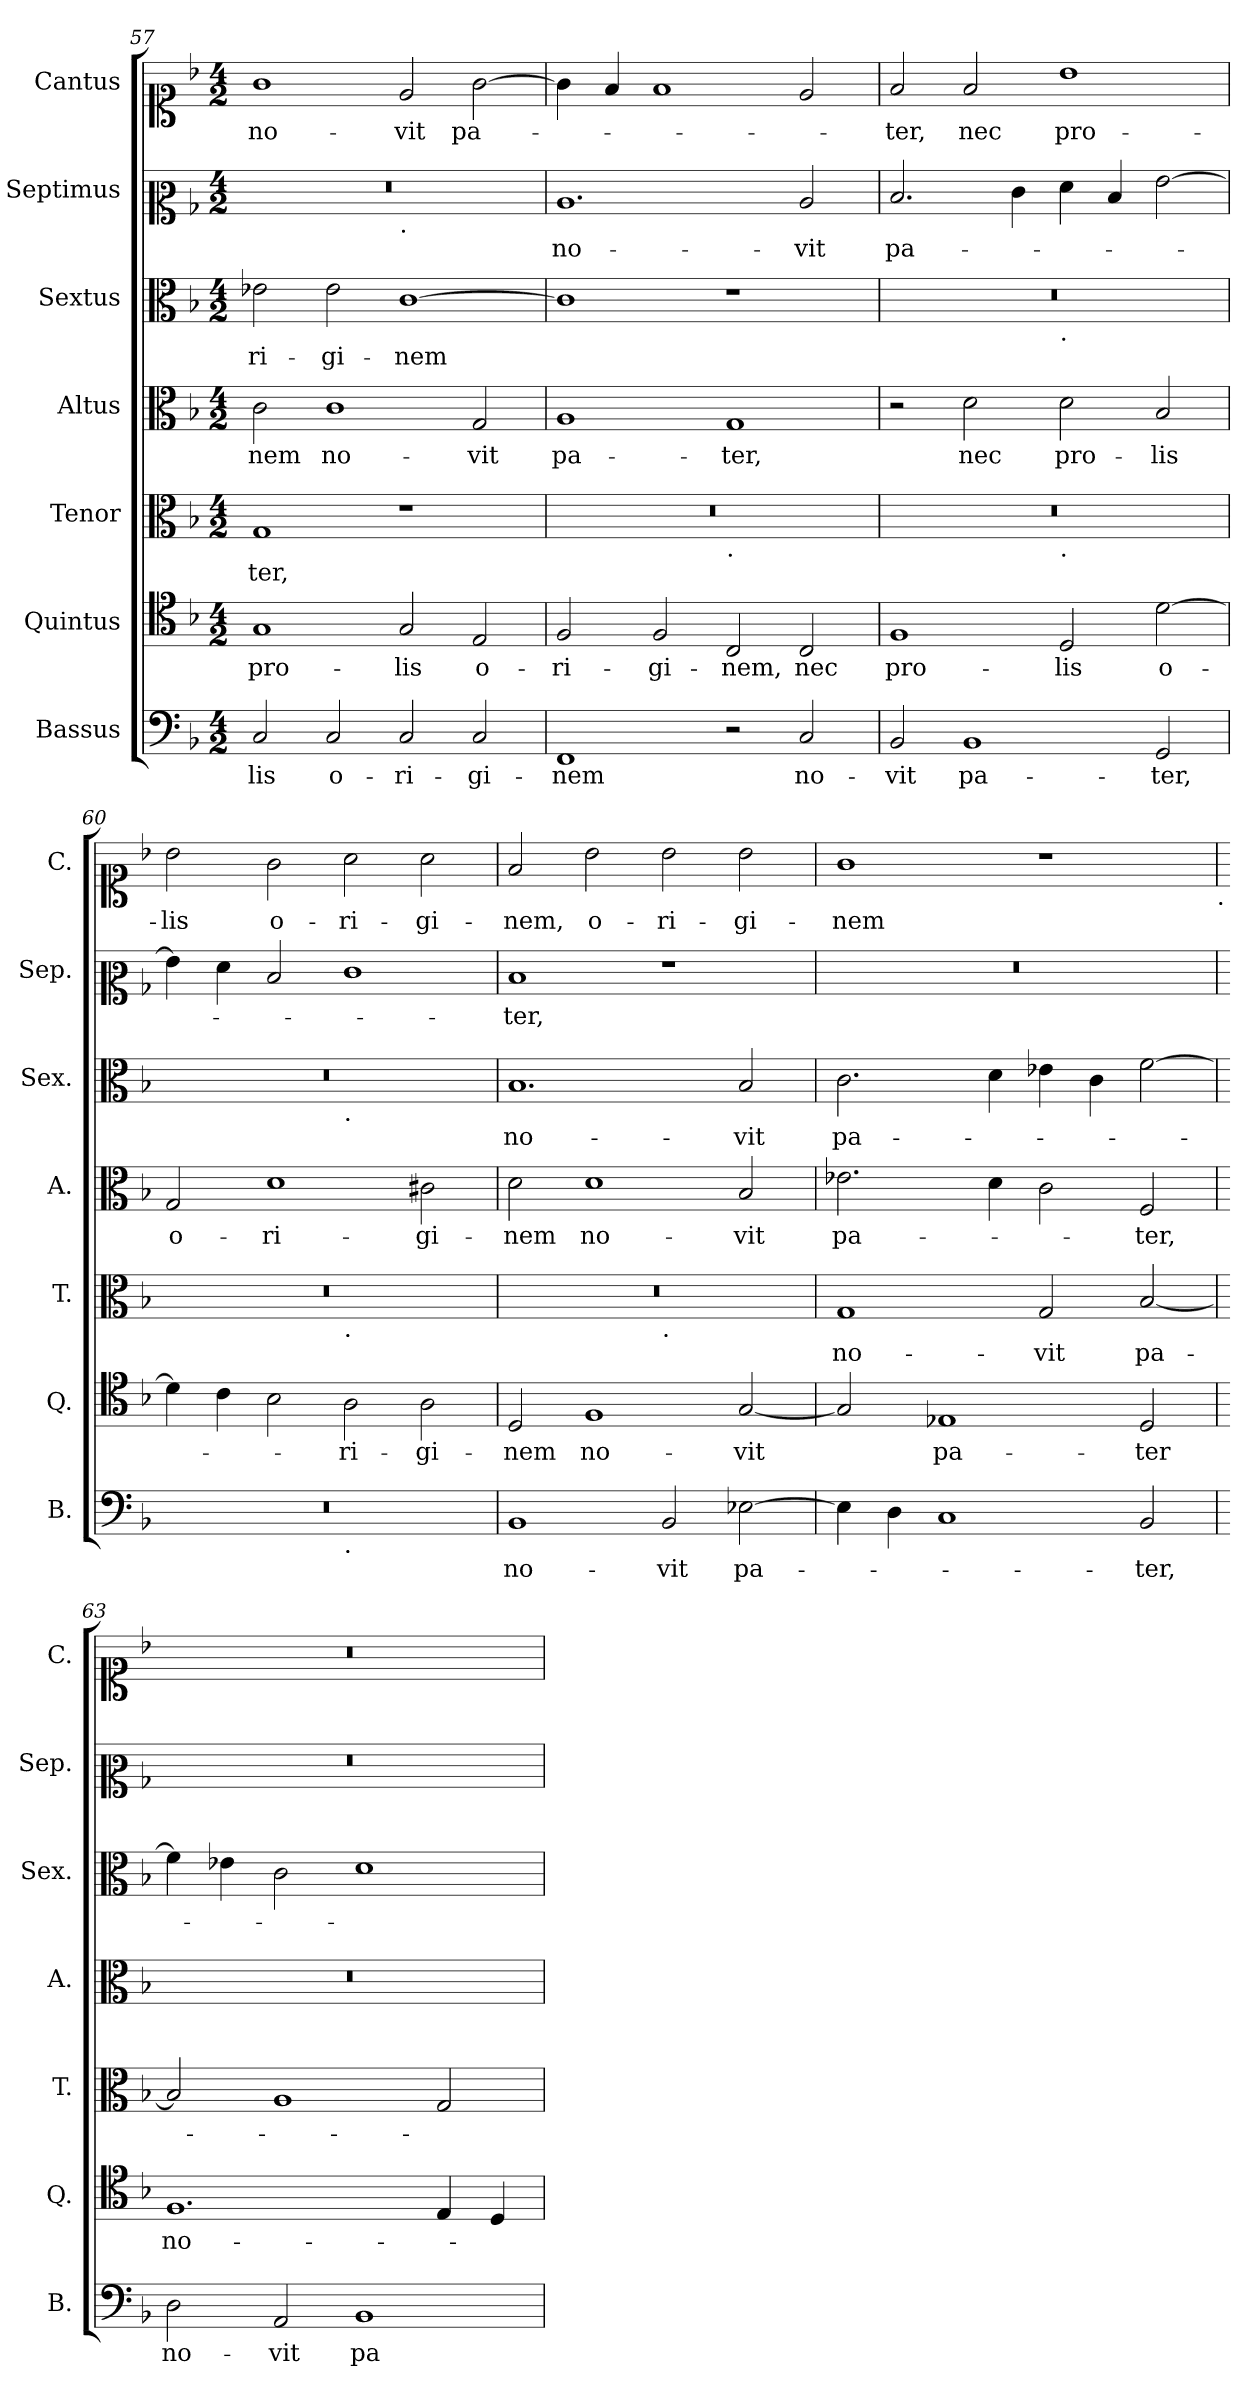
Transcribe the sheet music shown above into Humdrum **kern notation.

**kern	**text	**kern	**text	**kern	**text	**kern	**text	**kern	**text	**kern	**text	**kern	**text
*part7	*part7	*part6	*part6	*part5	*part5	*part4	*part4	*part3	*part3	*part2	*part2	*part1	*part1
*staff7	*staff7	*staff6	*staff6	*staff5	*staff5	*staff4	*staff4	*staff3	*staff3	*staff2	*staff2	*staff1	*staff1
*I"Bassus	*	*I"Quintus	*	*I"Tenor	*	*I"Altus	*	*I"Sextus	*	*I"Septimus	*	*I"Cantus	*
*I'B.	*	*I'Q.	*	*I'T.	*	*I'A.	*	*I'Sex.	*	*I'Sep.	*	*I'C.	*
*clefF4	*	*clefC4	*	*clefC3	*	*clefC3	*	*clefC3	*	*clefC2	*	*clefC1	*
*k[b-]	*	*k[b-]	*	*k[b-]	*	*k[b-]	*	*k[b-]	*	*k[b-]	*	*k[b-]	*
*F:	*	*F:	*	*F:	*	*F:	*	*F:	*	*F:	*	*F:	*
*M4/2	*	*M4/2	*	*M4/2	*	*M4/2	*	*M4/2	*	*M4/2	*	*M4/2	*
=57	=57	=57	=57	=57	=57	=57	=57	=57	=57	=57	=57	=57	=57
*	*	*	*	*	*	*	*	*	*	*^	*	*	*
2C/	-lis	1G	pro-	1G	-ter,	2c\	-nem	2e-X\	-ri-	0r	1ryy	.	1g	no-
2C/	o-	.	.	.	.	1c	no-	2e-\	-gi-	.	.	.	.	.
!	!	!	!	!	!	!	!	!	!	!	!LO:TX:b:t=.	!	!	!
2C/	-ri-	2G/	-lis	1r	.	.	.	[1c	-nem	.	1ryy	.	2e/	-vit
2C/	-gi-	2E/	o-	.	.	2G/	-vit	.	.	.	.	.	[2g\	pa-
*	*	*	*	*	*	*	*	*	*	*v	*v	*	*	*
=58	=58	=58	=58	=58	=58	=58	=58	=58	=58	=58	=58	=58	=58
*	*	*	*	*^	*	*	*	*	*	*	*	*	*
1FF	-nem	2F/	-ri-	0r	1ryy	.	1A	pa-	1c]	.	1.c	no-	4g\]	.
.	.	.	.	.	.	.	.	.	.	.	.	.	4f/	.
.	.	2F/	-gi-	.	.	.	.	.	.	.	.	.	1f	.
!	!	!	!	!	!LO:TX:b:t=.	!	!	!	!	!	!	!	!	!
2r	.	2C/	-nem,	.	1ryy	.	1G	-ter,	1r	.	.	.	.	.
2C/	no-	2C/	nec	.	.	.	.	.	.	.	2c/	-vit	2e/	.
=59	=59	=59	=59	=59	=59	=59	=59	=59	=59	=59	=59	=59	=59	=59
*	*	*	*	*	*	*	*	*	*^	*	*	*	*	*
2BB-/	-vit	1F	pro-	0r	1ryy	.	2r	.	0r	1ryy	.	2.d/	pa-	2f/	-ter,
1BB-	pa-	.	.	.	.	.	2d\	nec	.	.	.	.	.	2f/	nec
.	.	.	.	.	.	.	.	.	.	.	.	4e\	.	.	.
!	!	!	!	!	!	!	!	!	!	!LO:TX:b:t=.	!	!	!	!	!
!	!	!	!	!	!LO:TX:b:t=.	!	!	!	!	!	!	!	!	!	!
.	.	2D/	-lis	.	1ryy	.	2d\	pro-	.	1ryy	.	4f\	.	1b-	pro-
.	.	.	.	.	.	.	.	.	.	.	.	4d/	.	.	.
2GG/	-ter,	[2d\	o-	.	.	.	2B-/	-lis	.	.	.	[2g\	.	.	.
=60	=60	=60	=60	=60	=60	=60	=60	=60	=60	=60	=60	=60	=60	=60	=60
*^	*	*	*	*	*	*	*	*	*	*	*	*	*	*	*
0r	1ryy	.	4d\]	.	0r	1ryy	.	2G/	o-	0r	1ryy	.	4g\]	.	2b-\	-lis
.	.	.	4c\	.	.	.	.	.	.	.	.	.	4f\	.	.	.
.	.	.	2B-\	.	.	.	.	1d	-ri-	.	.	.	2d/	.	2g\	o-
!	!	!	!	!	!	!	!	!	!	!	!LO:TX:b:t=.	!	!	!	!	!
!	!	!	!	!	!	!LO:TX:b:t=.	!	!	!	!	!	!	!	!	!	!
!	!LO:TX:b:t=.	!	!	!	!	!	!	!	!	!	!	!	!	!	!	!
.	1ryy	.	2A\	-ri-	.	1ryy	.	.	.	.	1ryy	.	1e	.	2a\	-ri-
.	.	.	2A\	-gi-	.	.	.	2c#X\	-gi-	.	.	.	.	.	2a\	-gi-
*v	*v	*	*	*	*	*	*	*	*	*v	*v	*	*	*	*	*
=61	=61	=61	=61	=61	=61	=61	=61	=61	=61	=61	=61	=61	=61	=61
1BB-	no-	2D/	-nem	0r	1ryy	.	2d\	-nem	1.B-	no-	1d	-ter,	2f/	-nem,
.	.	1F	no-	.	.	.	1d	no-	.	.	.	.	2b-\	o-
!	!	!	!	!	!LO:TX:b:t=.	!	!	!	!	!	!	!	!	!
2BB-/	-vit	.	.	.	1ryy	.	.	.	.	.	1r	.	2b-\	-ri-
[2E-X\	pa-	[2G/	-vit	.	.	.	2B-/	-vit	2B-/	-vit	.	.	2b-\	-gi-
*	*	*	*	*v	*v	*	*	*	*	*	*	*	*	*
!!LO:PB:g=z
=62	=62	=62	=62	=62	=62	=62	=62	=62	=62	=62	=62	=62	=62
4E-\]	.	2G/]	.	1G	no-	2.e-X\	pa-	2.c\	pa-	0r	.	1g	-nem
4D\	.	.	.	.	.	.	.	.	.	.	.	.	.
1C	.	1E-X	pa-	.	.	.	.	.	.	.	.	.	.
.	.	.	.	.	.	4d\	.	4d\	.	.	.	.	.
.	.	.	.	2G/	-vit	2c\	.	4e-X\	.	.	.	1r	.
.	.	.	.	.	.	.	.	4c\	.	.	.	.	.
2BB-/	ter,	2D/	-ter	[2B-/	pa-	2F/	-ter,	[2f\	.	.	.	.	.
!	!	!	!	!	!	!	!	!	!	!	!	!LO:TX:b:t=.	!
=63	=63	=63	=63	=63	=63	=63	=63	=63	=63	=63	=63	=63	=63
2D\	no-	1.F	no-	2B-/]	.	0r	.	4f\]	.	0r	.	0r	.
.	.	.	.	.	.	.	.	4e-X\	.	.	.	.	.
2AA/	-vit	.	.	1A	.	.	.	2c\	.	.	.	.	.
1BB-	pa-	.	.	.	.	.	.	1d	.	.	.	.	.
.	.	4E/	.	2G/	.	.	.	.	.	.	.	.	.
.	.	4D/	.	.	.	.	.	.	.	.	.	.	.
=	=	=	=	=	=	=	=	=	=	=	=	=	=
*-	*-	*-	*-	*-	*-	*-	*-	*-	*-	*-	*-	*-	*-
